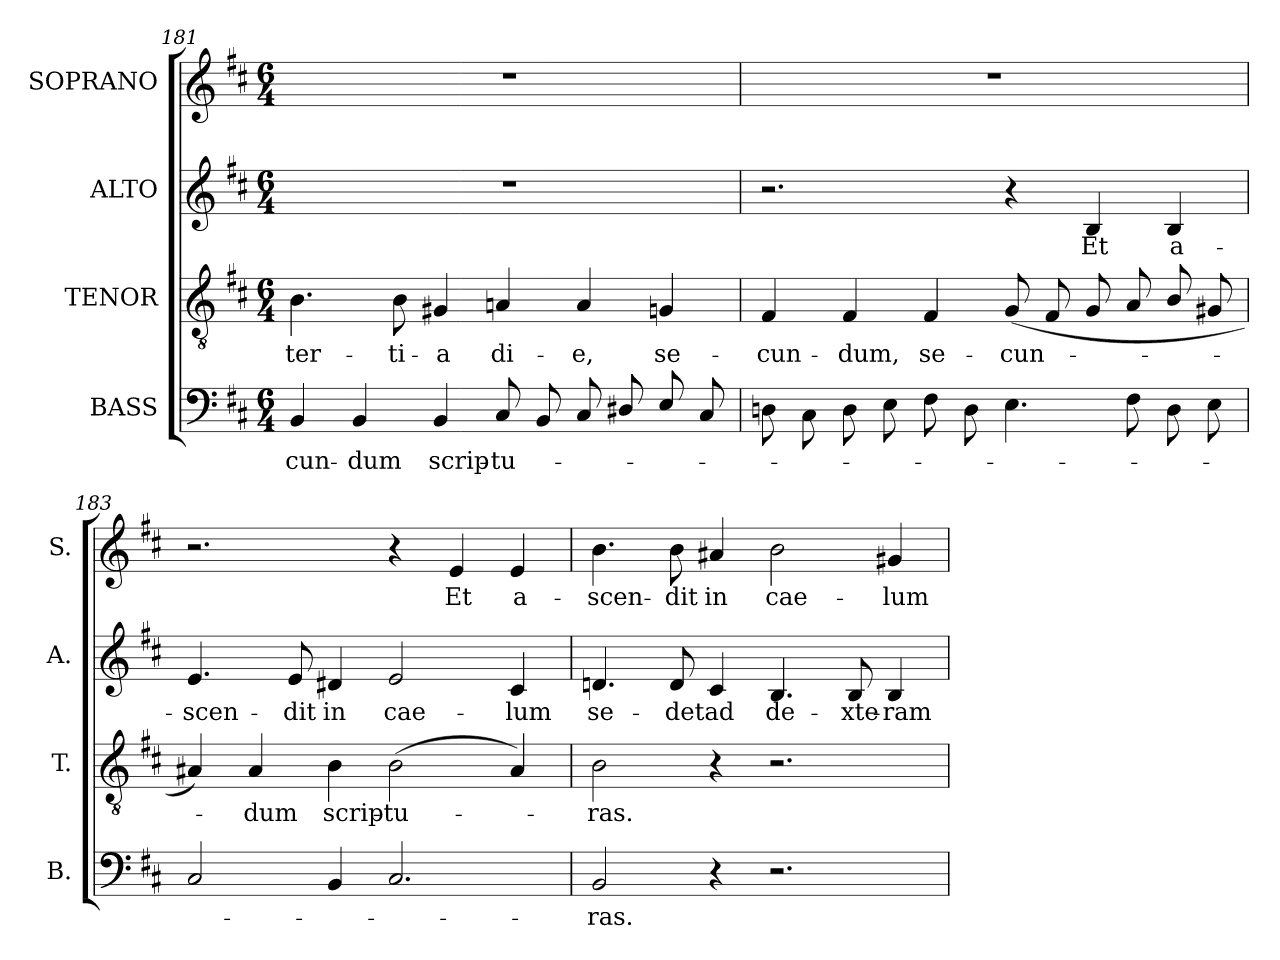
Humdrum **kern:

**kern	**text	**kern	**text	**kern	**text	**kern	**text
*part4	*part4	*part3	*part3	*part2	*part2	*part1	*part1
*staff4	*staff4	*staff3	*staff3	*staff2	*staff2	*staff1	*staff1
*I"BASS	*	*I"TENOR	*	*I"ALTO	*	*I"SOPRANO	*
*I'B.	*	*I'T.	*	*I'A.	*	*I'S.	*
*clefF4	*	*clefGv2	*	*clefG2	*	*clefG2	*
*	*	*ITrd7c12	*	*	*	*	*
*k[f#c#]	*	*k[f#c#]	*	*k[f#c#]	*	*k[f#c#]	*
*D:	*	*D:	*	*D:	*	*D:	*
*M6/4	*	*M6/4	*	*M6/4	*	*M6/4	*
=181	=181	=181	=181	=181	=181	=181	=181
!	!LO:LY:b:color=#000000	!	!	!	!	!	!
!	!	!	!LO:LY:b:color=#000000	!LO:N:vis=1	!	!LO:N:vis=1	!
4BBi/	-cun-	4.BBi\	ter-	1.r	.	1.r	.
!	!LO:LY:b:color=#000000	!	!	!	!	!	!
4BBi/	-dum	.	.	.	.	.	.
!	!	!	!LO:LY:b:color=#000000	!	!	!	!
.	.	8BBi\	-ti-	.	.	.	.
!	!LO:LY:b:color=#000000	!	!	!	!	!	!
!	!	!	!LO:LY:b:color=#000000	!	!	!	!
4BBi/	scrip-	4GG#Xi/	-a	.	.	.	.
!	!LO:LY:b:color=#000000	!	!	!	!	!	!
!	!	!	!LO:LY:b:color=#000000	!	!	!	!
8C#i/	-tu-	4AAni/	di-	.	.	.	.
8BBi/	.	.	.	.	.	.	.
!	!	!	!LO:LY:b:color=#000000	!	!	!	!
8C#i/	.	4AAi/	-e,	.	.	.	.
8D#Xi/	.	.	.	.	.	.	.
!	!	!	!LO:LY:b:color=#000000	!	!	!	!
8Ei/	.	4GGni/	se-	.	.	.	.
8C#i/	.	.	.	.	.	.	.
=182	=182	=182	=182	=182	=182	=182	=182
!	!	!	!LO:LY:b:color=#000000	!	!	!LO:N:vis=1	!
8Dni\	.	4FF#i/	-cun-	2.r	.	1.r	.
8C#i\	.	.	.	.	.	.	.
!	!	!	!LO:LY:b:color=#000000	!	!	!	!
8Di\	.	4FF#i/	-dum,	.	.	.	.
8Ei\	.	.	.	.	.	.	.
!	!	!	!LO:LY:b:color=#000000	!	!	!	!
8F#i\	.	4FF#i/	se-	.	.	.	.
8Di\	.	.	.	.	.	.	.
!	!	!	!LO:LY:b:color=#000000	!	!	!	!
4.Ei\	.	(8GGi/	-cun-	4r	.	.	.
.	.	8FF#i/	.	.	.	.	.
!	!	!	!	!	!LO:LY:b:color=#000000	!	!
.	.	8GGi/	.	4Bi/	Et	.	.
8F#i\	.	8AAi/	.	.	.	.	.
!	!	!	!	!	!LO:LY:b:color=#000000	!	!
8Di\	.	8BBi/	.	4Bi/	a-	.	.
8Ei\	.	8GG#Xi/	.	.	.	.	.
!!LO:PB:g=z
=183	=183	=183	=183	=183	=183	=183	=183
!	!	!	!	!	!LO:LY:b:color=#000000	!	!
2C#i/	.	4AA#Xi/)	.	4.ei/	-scen-	2.r	.
!	!	!	!LO:LY:b:color=#000000	!	!	!	!
.	.	4AA#i/	-dum	.	.	.	.
!	!	!	!	!	!LO:LY:b:color=#000000	!	!
.	.	.	.	8ei/	-dit	.	.
!	!	!	!LO:LY:b:color=#000000	!	!	!	!
!	!	!	!	!	!LO:LY:b:color=#000000	!	!
4BBi/	.	4BBi\	scrip-	4d#Xi/	in	.	.
!	!	!	!LO:LY:b:color=#000000	!	!	!	!
!	!	!	!	!	!LO:LY:b:color=#000000	!	!
2.C#i/	.	(2BBi\	-tu-	2ei/	cae-	4r	.
!	!	!	!	!	!	!	!LO:LY:b:color=#000000
.	.	.	.	.	.	4ei/	Et
!	!	!	!	!	!LO:LY:b:color=#000000	!	!
!	!	!	!	!	!	!	!LO:LY:b:color=#000000
.	.	4AA#i/)	.	4c#i/	-lum	4ei/	a-
=184	=184	=184	=184	=184	=184	=184	=184
!	!LO:LY:b:color=#000000	!	!	!	!	!	!
!	!	!	!LO:LY:b:color=#000000	!	!	!	!
!	!	!	!	!	!LO:LY:b:color=#000000	!	!
!	!	!	!	!	!	!	!LO:LY:b:color=#000000
2BBi/	-ras.	2BBi\	-ras.	4.dni/	se-	4.bi\	-scen-
!	!	!	!	!	!LO:LY:b:color=#000000	!	!
!	!	!	!	!	!	!	!LO:LY:b:color=#000000
.	.	.	.	8di/	-det	8bi\	-dit
!	!	!	!	!	!LO:LY:b:color=#000000	!	!
!	!	!	!	!	!	!	!LO:LY:b:color=#000000
4r	.	4r	.	4c#i/	ad	4a#Xi/	in
!	!	!	!	!	!LO:LY:b:color=#000000	!	!
!	!	!	!	!	!	!	!LO:LY:b:color=#000000
2.r	.	2.r	.	4.Bi/	de-	2bi\	cae-
!	!	!	!	!	!LO:LY:b:color=#000000	!	!
.	.	.	.	8Bi/	-xte-	.	.
!	!	!	!	!	!LO:LY:b:color=#000000	!	!
!	!	!	!	!	!	!	!LO:LY:b:color=#000000
.	.	.	.	4Bi/	-ram	4g#Xi/	-lum
=	=	=	=	=	=	=	=
*-	*-	*-	*-	*-	*-	*-	*-
